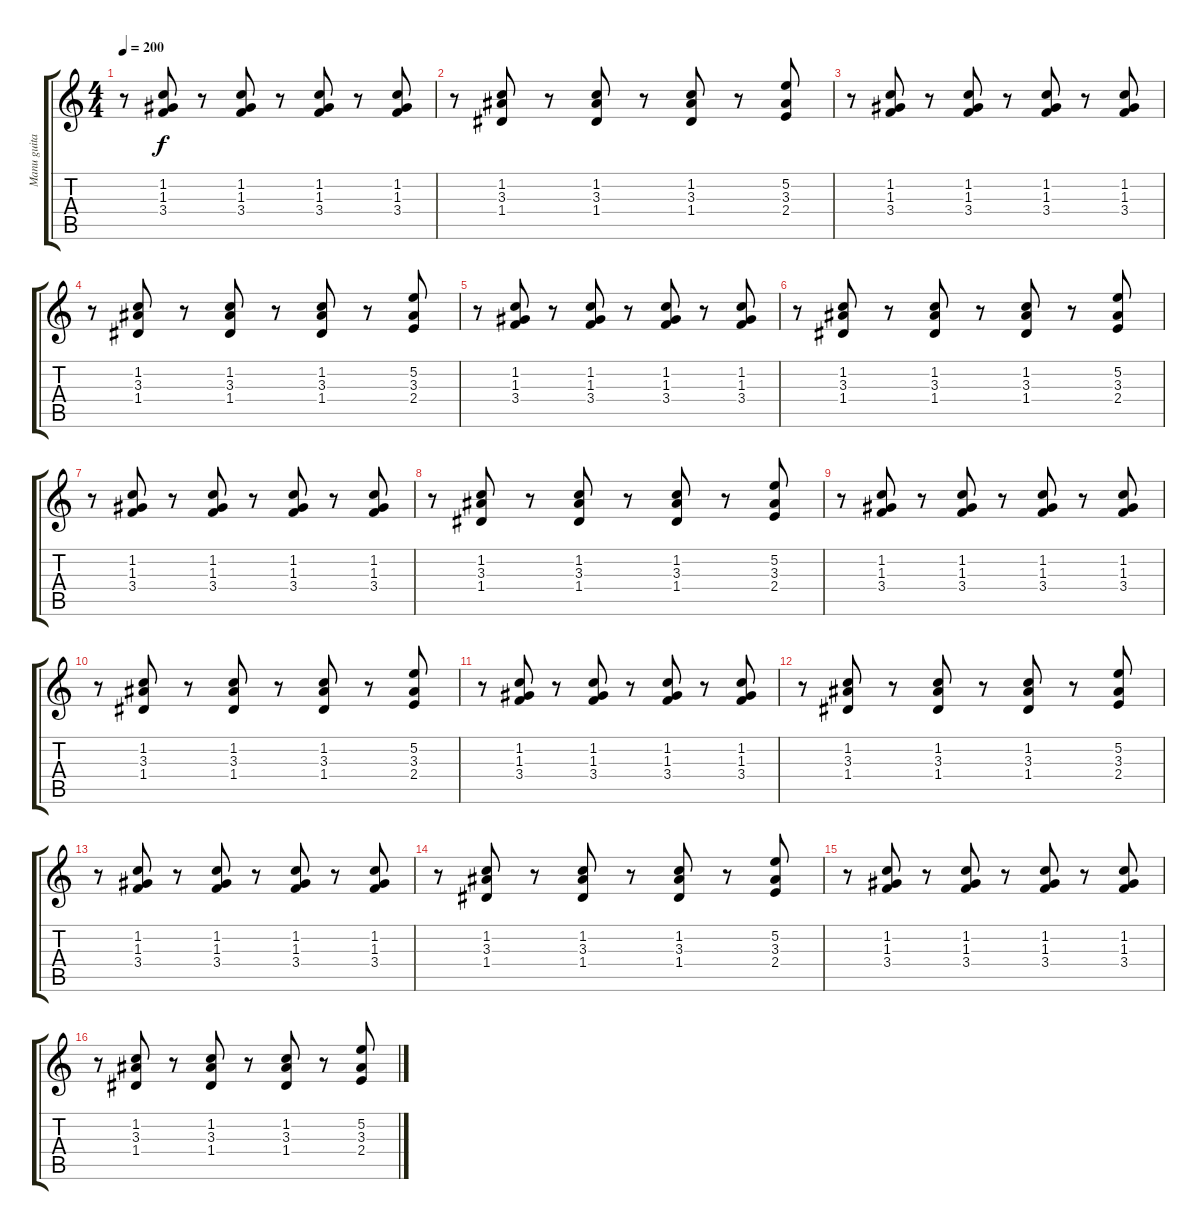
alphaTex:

\track ("Manu guitare (2)" "Manu guita") {instrument acousticguitarnylon}
\staff {score tabs}
\tuning (E4 B3 G3 D3 A2 E2) {hide}
\ts (4 4)
\tempo 200
\clef g2
\ks c
r.8{dy f} (1.2 1.3 3.4).8 r.8 (1.2 1.3 3.4).8 r.8 (1.2 1.3 3.4).8 r.8 (1.2 1.3 3.4).8 |
r.8 (1.2 3.3 1.4).8 r.8 (1.2 3.3 1.4).8 r.8 (1.2 3.3 1.4).8 r.8 (5.2 3.3 2.4).8 |
r.8 (1.2 1.3 3.4).8 r.8 (1.2 1.3 3.4).8 r.8 (1.2 1.3 3.4).8 r.8 (1.2 1.3 3.4).8 |
r.8 (1.2 3.3 1.4).8 r.8 (1.2 3.3 1.4).8 r.8 (1.2 3.3 1.4).8 r.8 (5.2 3.3 2.4).8 |
r.8 (1.2 1.3 3.4).8 r.8 (1.2 1.3 3.4).8 r.8 (1.2 1.3 3.4).8 r.8 (1.2 1.3 3.4).8 |
r.8 (1.2 3.3 1.4).8 r.8 (1.2 3.3 1.4).8 r.8 (1.2 3.3 1.4).8 r.8 (5.2 3.3 2.4).8 |
r.8 (1.2 1.3 3.4).8 r.8 (1.2 1.3 3.4).8 r.8 (1.2 1.3 3.4).8 r.8 (1.2 1.3 3.4).8 |
r.8 (1.2 3.3 1.4).8 r.8 (1.2 3.3 1.4).8 r.8 (1.2 3.3 1.4).8 r.8 (5.2 3.3 2.4).8 |
r.8 (1.2 1.3 3.4).8 r.8 (1.2 1.3 3.4).8 r.8 (1.2 1.3 3.4).8 r.8 (1.2 1.3 3.4).8 |
r.8 (1.2 3.3 1.4).8 r.8 (1.2 3.3 1.4).8 r.8 (1.2 3.3 1.4).8 r.8 (5.2 3.3 2.4).8 |
r.8 (1.2 1.3 3.4).8 r.8 (1.2 1.3 3.4).8 r.8 (1.2 1.3 3.4).8 r.8 (1.2 1.3 3.4).8 |
r.8 (1.2 3.3 1.4).8 r.8 (1.2 3.3 1.4).8 r.8 (1.2 3.3 1.4).8 r.8 (5.2 3.3 2.4).8 |
r.8 (1.2 1.3 3.4).8 r.8 (1.2 1.3 3.4).8 r.8 (1.2 1.3 3.4).8 r.8 (1.2 1.3 3.4).8 |
r.8 (1.2 3.3 1.4).8 r.8 (1.2 3.3 1.4).8 r.8 (1.2 3.3 1.4).8 r.8 (5.2 3.3 2.4).8 |
r.8 (1.2 1.3 3.4).8 r.8 (1.2 1.3 3.4).8 r.8 (1.2 1.3 3.4).8 r.8 (1.2 1.3 3.4).8 |
r.8 (1.2 3.3 1.4).8 r.8 (1.2 3.3 1.4).8 r.8 (1.2 3.3 1.4).8 r.8 (5.2 3.3 2.4).8
